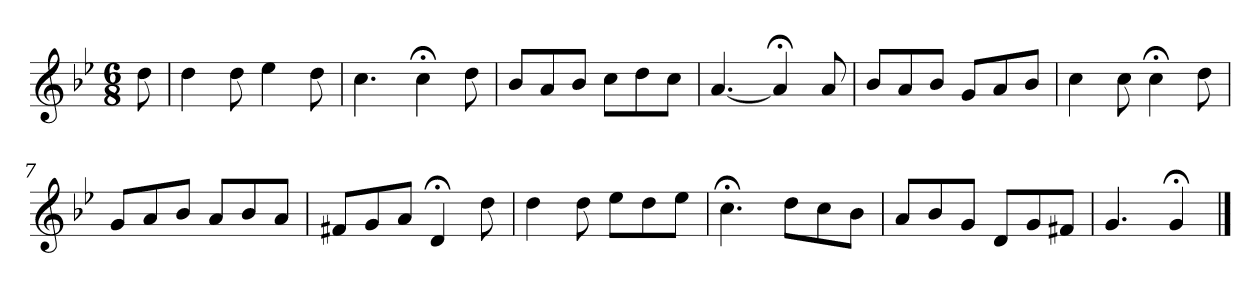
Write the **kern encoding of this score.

**kern
*part1
*staff1
*k[b-e-]
*g:
*M6/8
*MM120
=
8dd
=1
4dd
8dd
4ee-
8dd
=2
4.cc
4cc;<
8dd
=3
8b-L
8a
8b-J
8ccL
8dd
8ccJ
=4
[4.a
4a;<]
8a
=5
8b-L
8a
8b-J
8gL
8a
8b-J
=6
4cc
8cc
4cc;<
8dd
=7
8gL
8a
8b-J
8aL
8b-
8aJ
=8
8f#XL
8g
8aJ
4d;<
8dd
=9
4dd
8dd
8ee-L
8dd
8ee-J
=10
4.cc;<
8ddL
8cc
8b-J
=11
8aL
8b-
8gJ
8dL
8g
8f#XJ
=12
4.g
4g;<
==
*-
